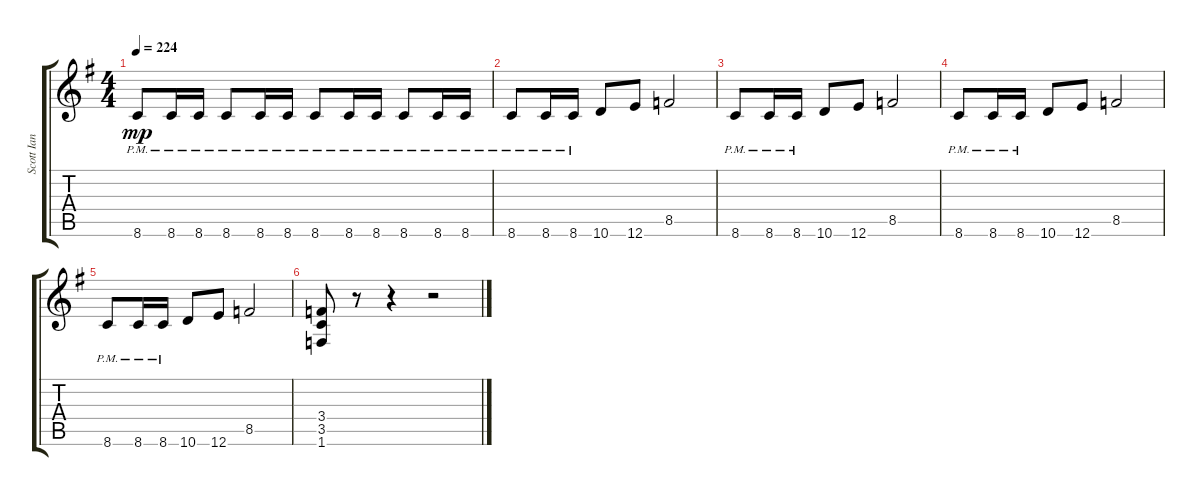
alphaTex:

\track ("Scott Ian" "Scott Ian") {instrument distortionguitar}
\staff {score tabs}
\tuning (E4 B3 G3 D3 A2 E2) {hide}
\ts (4 4)
\tempo 224
\clef g2
\ks g
8.6{pm}.8{dy mp} 8.6{pm}.16 8.6{pm}.16 8.6{pm}.8 8.6{pm}.16 8.6{pm}.16 8.6{pm}.8 8.6{pm}.16 8.6{pm}.16 8.6{pm}.8 8.6{pm}.16 8.6{pm}.16 |
8.6{pm}.8 8.6{pm}.16 8.6{pm}.16 10.6.8 12.6.8 8.5.2 |
8.6{pm}.8 8.6{pm}.16 8.6{pm}.16 10.6.8 12.6.8 8.5.2 |
8.6{pm}.8 8.6{pm}.16 8.6{pm}.16 10.6.8 12.6.8 8.5.2 |
8.6{pm}.8 8.6{pm}.16 8.6{pm}.16 10.6.8 12.6.8 8.5.2 |
(3.4 3.5 1.6).8 r.8 r.4 r.2
